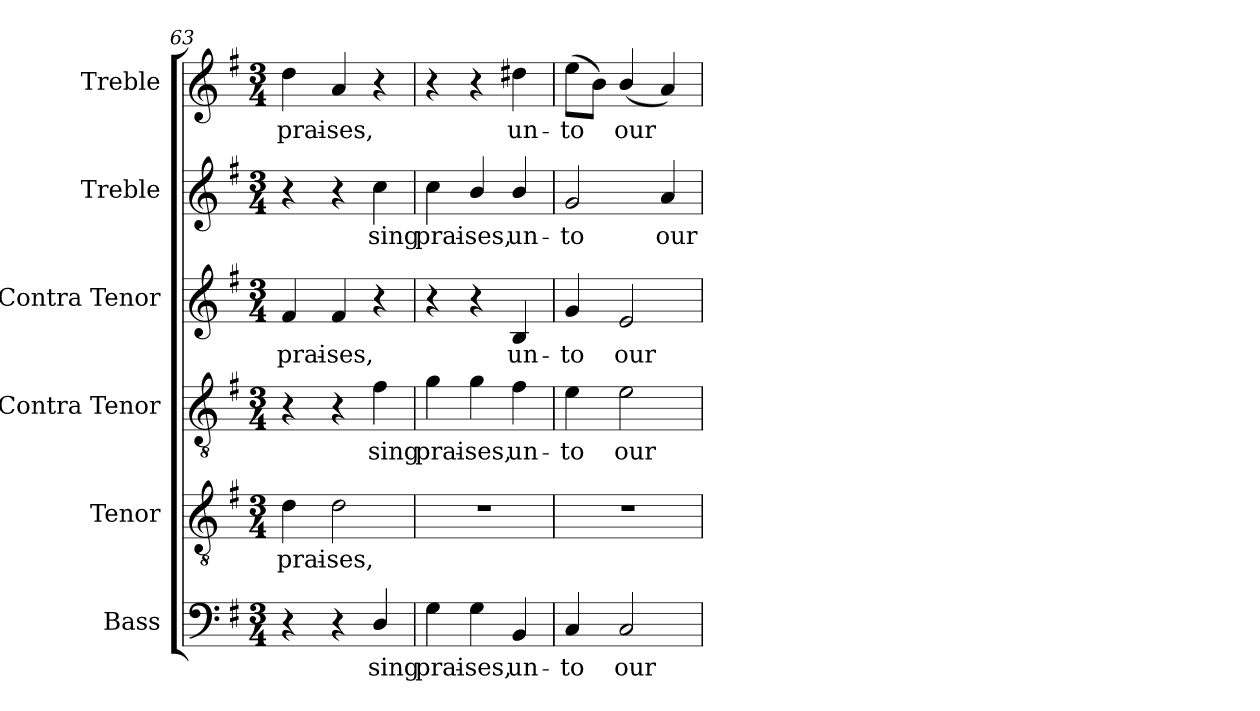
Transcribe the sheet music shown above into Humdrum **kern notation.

**kern	**text	**kern	**text	**kern	**text	**kern	**text	**kern	**text	**kern	**text
*part6	*part6	*part5	*part5	*part4	*part4	*part3	*part3	*part2	*part2	*part1	*part1
*staff6	*staff6	*staff5	*staff5	*staff4	*staff4	*staff3	*staff3	*staff2	*staff2	*staff1	*staff1
*I"Bass	*	*I"Tenor	*	*I"Contra Tenor	*	*I"Contra Tenor	*	*I"Treble	*	*I"Treble	*
*I'B.	*	*I'T.	*	*I'A.	*	*I'A.	*	*	*	*	*
*clefF4	*	*clefGv2	*	*clefGv2	*	*clefG2	*	*clefG2	*	*clefG2	*
*	*	*ITrd7c12	*	*ITrd7c12	*	*	*	*	*	*	*
*k[f#]	*	*k[f#]	*	*k[f#]	*	*k[f#]	*	*k[f#]	*	*k[f#]	*
*G:	*	*G:	*	*G:	*	*G:	*	*G:	*	*G:	*
*M3/4	*	*M3/4	*	*M3/4	*	*M3/4	*	*M3/4	*	*M3/4	*
=63	=63	=63	=63	=63	=63	=63	=63	=63	=63	=63	=63
!	!	!	!LO:LY:b:color=#000000	!	!	!	!	!	!	!	!
!	!	!	!	!	!	!	!LO:LY:b:color=#000000	!	!	!	!
!	!	!	!	!	!	!	!	!	!	!	!LO:LY:b:color=#000000
4r	.	4Di\	prai-	4r	.	4f#i/	prai-	4r	.	4ddi\	prai-
!	!	!	!LO:LY:b:color=#000000	!	!	!	!	!	!	!	!
!	!	!	!	!	!	!	!LO:LY:b:color=#000000	!	!	!	!
!	!	!	!	!	!	!	!	!	!	!	!LO:LY:b:color=#000000
4r	.	2Di\	-ses,	4r	.	4f#i/	-ses,	4r	.	4ai/	-ses,
!	!LO:LY:b:color=#000000	!	!	!	!	!	!	!	!	!	!
!	!	!	!	!	!LO:LY:b:color=#000000	!	!	!	!	!	!
!	!	!	!	!	!	!	!	!	!LO:LY:b:color=#000000	!	!
4Di/	sing	.	.	4F#i\	sing	4r	.	4cci\	sing	4r	.
=64	=64	=64	=64	=64	=64	=64	=64	=64	=64	=64	=64
!	!LO:LY:b:color=#000000	!LO:N:vis=1	!	!	!	!	!	!	!	!	!
!	!	!	!	!	!LO:LY:b:color=#000000	!	!	!	!	!	!
!	!	!	!	!	!	!	!	!	!LO:LY:b:color=#000000	!	!
4Gi\	prai-	2.r	.	4Gi\	prai-	4r	.	4cci\	prai-	4r	.
!	!LO:LY:b:color=#000000	!	!	!	!	!	!	!	!	!	!
!	!	!	!	!	!LO:LY:b:color=#000000	!	!	!	!	!	!
!	!	!	!	!	!	!	!	!	!LO:LY:b:color=#000000	!	!
4Gi\	-ses,	.	.	4Gi\	-ses,	4r	.	4bi/	-ses,	4r	.
!	!LO:LY:b:color=#000000	!	!	!	!	!	!	!	!	!	!
!	!	!	!	!	!LO:LY:b:color=#000000	!	!	!	!	!	!
!	!	!	!	!	!	!	!LO:LY:b:color=#000000	!	!	!	!
!	!	!	!	!	!	!	!	!	!LO:LY:b:color=#000000	!	!
!	!	!	!	!	!	!	!	!	!	!	!LO:LY:b:color=#000000
4BBi/	un-	.	.	4F#i\	un-	4Bi/	un-	4bi/	un-	4dd#Xi\	un-
=65	=65	=65	=65	=65	=65	=65	=65	=65	=65	=65	=65
!	!LO:LY:b:color=#000000	!LO:N:vis=1	!	!	!	!	!	!	!	!	!
!	!	!	!	!	!LO:LY:b:color=#000000	!	!	!	!	!	!
!	!	!	!	!	!	!	!LO:LY:b:color=#000000	!	!	!	!
!	!	!	!	!	!	!	!	!	!LO:LY:b:color=#000000	!	!
!	!	!	!	!	!	!	!	!	!	!	!LO:LY:b:color=#000000
4Ci/	-to	2.r	.	4Ei\	-to	4gi/	-to	2gi/	-to	(8eei\L	-to
.	.	.	.	.	.	.	.	.	.	8bi\J)	.
!	!LO:LY:b:color=#000000	!	!	!	!	!	!	!	!	!	!
!	!	!	!	!	!LO:LY:b:color=#000000	!	!	!	!	!	!
!	!	!	!	!	!	!	!LO:LY:b:color=#000000	!	!	!	!
!	!	!	!	!	!	!	!	!	!	!	!LO:LY:b:color=#000000
2Ci/	our	.	.	2Ei\	our	2ei/	our	.	.	(4bi/	our
!	!	!	!	!	!	!	!	!	!LO:LY:b:color=#000000	!	!
.	.	.	.	.	.	.	.	4ai/	our	4ai/)	.
=	=	=	=	=	=	=	=	=	=	=	=
*-	*-	*-	*-	*-	*-	*-	*-	*-	*-	*-	*-
